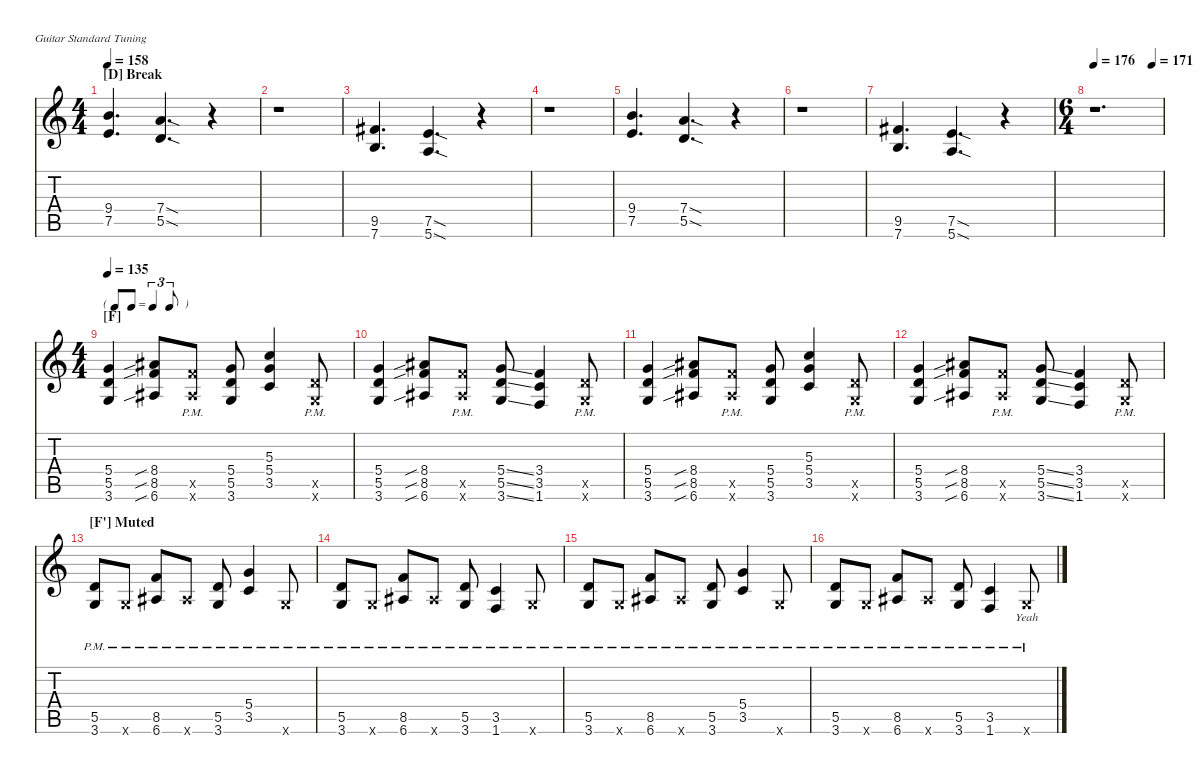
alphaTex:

\defaultSystemsLayout 4
\hideDynamics
\bracketExtendMode nobrackets
\singleTrackTrackNamePolicy hidden
\multiTrackTrackNamePolicy hidden
\firstSystemTrackNameMode fullname
\firstSystemTrackNameOrientation horizontal
\otherSystemsTrackNameOrientation horizontal
\track ("Guitar" "E-Gt") {instrument distortionguitar}
\staff {score tabs}
\tuning (E4 B3 G3 D3 A2 E2)
\ts (4 4)
\section ("D" "Break")
\scale
0.296651
\tempo 158
\accidentals auto
\clef g2
\ottava regular
\simile none
\ks c
(7.5 9.4).4{d dy f instrument distortionguitar beam Up} (5.5{sod} 7.4{sod}).4{d beam Up} r.4{beam Up} |
\scale
0.150718 r.1{beam Down} |
\scale
0.401914 (7.6 9.5{acc #}).4{d beam Up} (5.6{sod} 7.5{sod}).4{d beam Up} r.4{beam Up} |
\scale
0.150718 r.1{beam Down} |
\scale
0.280543 (7.5 9.4).4{d beam Up} (5.5{sod} 7.4{sod}).4{d beam Up} r.4{beam Up} |
\scale
0.142534 r.1{beam Down} |
\scale
0.38009 (7.6 9.5{acc #}).4{d beam Up} (5.6{sod} 7.5{sod}).4{d beam Up} r.4{beam Up} |
\ts (6 4)
\scale
0.196833
\tempo 176
\tempo (171 0.85)
r.1{d beam Down} |
\ts (4 4)
\tf triplet8th
\section ("F" "")
\scale
0.275862
\tempo 135
(3.6 5.5 5.4).4{beam Up} (6.6{sib acc #} 8.5{sib} 8.4{sib acc #}).8{beam Up} (8.5{pm x} 6.6{pm x acc #}).8{beam Up} (3.6 5.5 5.4).8{beam Up} (5.4 3.5 5.3).4{beam Up} (3.6{pm x} 5.5{pm x}).8{beam Up} |
\scale
0.241379 (3.6 5.5 5.4).4{beam Up} (6.6{sib acc #} 8.5{sib} 8.4{sib acc #}).8{beam Up} (8.5{pm x} 6.6{pm x acc #}).8{beam Up} (3.6{ss} 5.5{ss} 5.4{ss}).8{beam Up} (1.6 3.5 3.4).4{beam Up} (3.6{pm x} 5.5{pm x}).8{beam Up} |
\scale
0.241379 (3.6 5.5 5.4).4{beam Up} (6.6{sib acc #} 8.5{sib} 8.4{sib acc #}).8{beam Up} (8.5{pm x} 6.6{pm x acc #}).8{beam Up} (3.6 5.5 5.4).8{beam Up} (5.4 3.5 5.3).4{beam Up} (3.6{pm x} 5.5{pm x}).8{beam Up} |
\scale
0.241379 (3.6 5.5 5.4).4{beam Up} (6.6{sib acc #} 8.5{sib} 8.4{sib acc #}).8{beam Up} (8.5{pm x} 6.6{pm x acc #}).8{beam Up} (3.6{ss} 5.5{ss} 5.4{ss}).8{beam Up} (1.6 3.5 3.4).4{beam Up} (3.6{pm x} 5.5{pm x}).8{beam Up} |
\section ("F'" "Muted")
\scale
0.25 (3.6{pm} 5.5{pm}).8{dy mp beam Up} 3.6{pm x}.8{beam Up} (6.6{pm acc #} 8.5{pm}).8{beam Up} 6.6{pm x acc #}.8{beam Up} (3.6{pm} 5.5{pm}).8{beam Up} (5.4{pm} 3.5{pm}).4{beam Up} 3.6{pm x}.8{beam Up} |
\scale
0.25 (3.6{pm} 5.5{pm}).8{beam Up} 3.6{pm x}.8{beam Up} (6.6{pm acc #} 8.5{pm}).8{beam Up} 6.6{pm x acc #}.8{beam Up} (3.6{pm} 5.5{pm}).8{beam Up} (1.6{pm} 3.5{pm}).4{beam Up} 3.6{pm x}.8{beam Up} |
\scale
0.25 (3.6{pm} 5.5{pm}).8{beam Up} 3.6{pm x}.8{beam Up} (6.6{pm acc #} 8.5{pm}).8{beam Up} 6.6{pm x acc #}.8{beam Up} (3.6{pm} 5.5{pm}).8{beam Up} (5.4{pm} 3.5{pm}).4{beam Up} 3.6{pm x}.8{beam Up} |
\scale
0.25 (3.6{pm} 5.5{pm}).8{beam Up} 3.6{pm x}.8{beam Up} (6.6{pm acc #} 8.5{pm}).8{beam Up} 6.6{pm x acc #}.8{beam Up} (3.6{pm} 5.5{pm}).8{beam Up} (1.6{pm} 3.5{pm}).4{beam Up} 3.6{pm x}.8{lyrics (0 "Yeah") lyrics (1 "") lyrics (2 "") lyrics (3 "") lyrics (4 "") beam Up}
